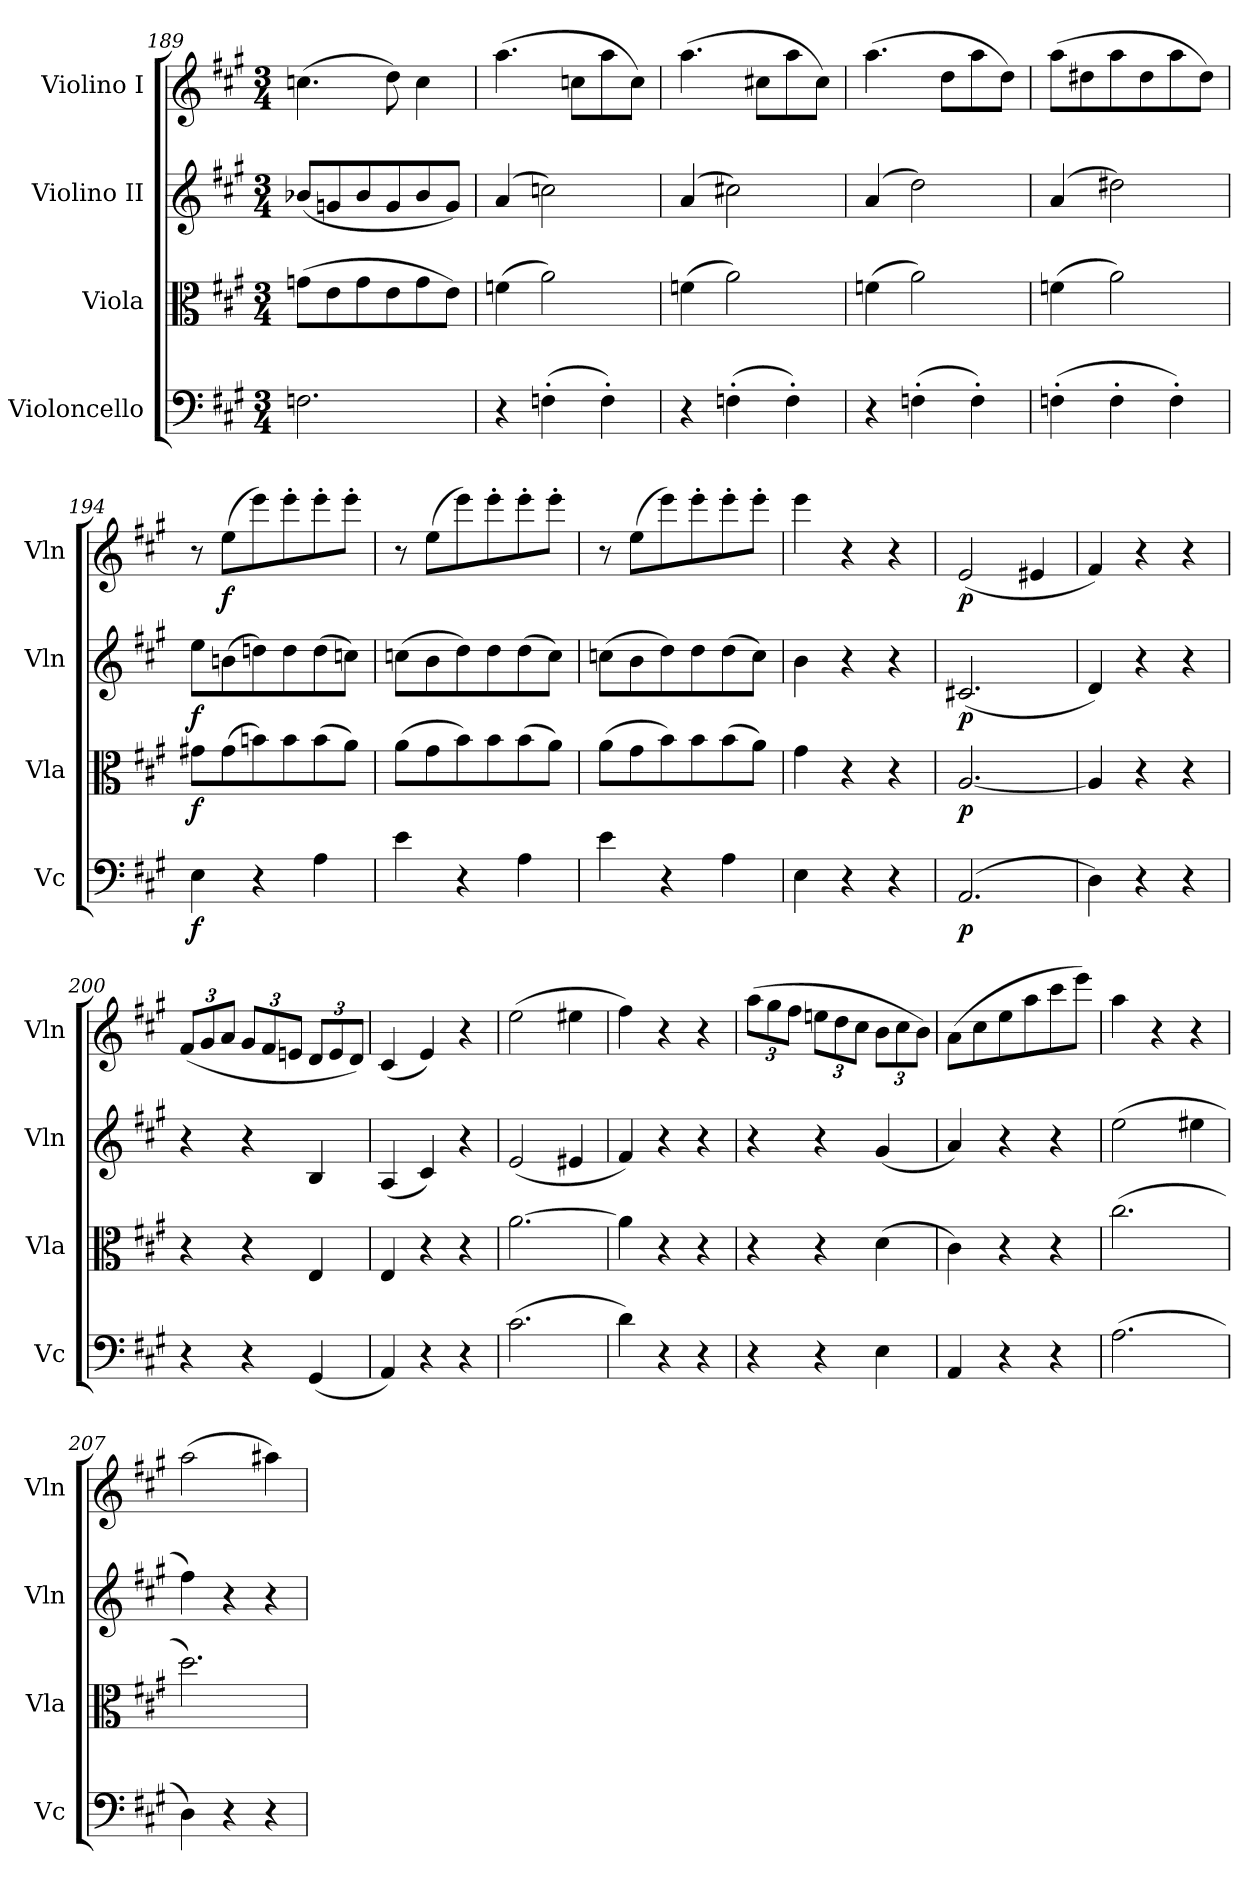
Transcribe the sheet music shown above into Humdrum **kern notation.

**kern	**dynam	**kern	**dynam	**kern	**dynam	**kern	**dynam
*part4	*part4	*part3	*part3	*part2	*part2	*part1	*part1
*staff4	*staff4	*staff3	*staff3	*staff2	*staff2	*staff1	*staff1
*I"Violoncello	*	*I"Viola	*	*I"Violino II	*	*I"Violino I	*
*I'Vc	*	*I'Vla	*	*I'Vln	*	*I'Vln	*
!!LO:LB:g=z
*clefF4	*	*clefC3	*	*clefG2	*	*clefG2	*
*k[f#c#g#]	*	*k[f#c#g#]	*	*k[f#c#g#]	*	*k[f#c#g#]	*
*A:	*	*A:	*	*A:	*	*A:	*
*M3/4	*	*M3/4	*	*M3/4	*	*M3/4	*
=189	=189	=189	=189	=189	=189	=189	=189
2.Fn	.	(8gnL	.	(8b-XL	.	(4.ccn	.
.	.	8e	.	8gn	.	.	.
.	.	8g	.	8b-	.	.	.
.	.	8e	.	8g	.	8dd)	.
.	.	8g	.	8b-	.	4cc	.
.	.	8eJ)	.	8gJ)	.	.	.
=190	=190	=190	=190	=190	=190	=190	=190
4r	.	(4fn	.	(4a	.	(4.aa	.
(4Fn'	.	2a)	.	2ccn)	.	.	.
.	.	.	.	.	.	8ccnL	.
4F')	.	.	.	.	.	8aa	.
.	.	.	.	.	.	8ccJ)	.
=191	=191	=191	=191	=191	=191	=191	=191
4r	.	(4fn	cre	(4a	cre	(4.aa	cre
(4Fn'	.	2a)	.	2cc#X)	.	.	.
.	.	.	.	.	.	8cc#XL	.
4F')	cre	.	.	.	.	8aa	.
.	.	.	.	.	.	8cc#J)	.
=192	=192	=192	=192	=192	=192	=192	=192
4r	.	(4fn	.	(4a	.	(4.aa	.
(4Fn'	scen	2a)	scen	2dd)	scen	.	.
.	.	.	.	.	.	8ddL	scen
4F')	.	.	.	.	.	8aa	.
.	.	.	.	.	.	8ddJ)	.
=193	=193	=193	=193	=193	=193	=193	=193
(4Fn'	.	(4fn	.	(4a	.	(8aaL	.
.	.	.	.	.	.	8dd#X	.
4F'	do	2a)	do	2dd#X)	do	8aa	do
.	.	.	.	.	.	8dd#	.
4F')	.	.	.	.	.	8aa	.
.	.	.	.	.	.	8dd#J)	.
=194	=194	=194	=194	=194	=194	=194	=194
4E	f	8g#XL	f	8eeL	f	8r	.
.	.	(8g#	.	(8bn	.	(8eeL	f
4r	.	8bn)	.	8ddn)	.	8eee)	.
.	.	8b	.	8dd	.	8eee'	.
4A	.	(8b	.	(8dd	.	8eee'	.
.	.	8aJ)	.	8ccnJ)	.	8eee'J	.
=195	=195	=195	=195	=195	=195	=195	=195
4e	.	(8aL	.	(8ccnL	.	8r	.
.	.	8g#	.	8b	.	(8eeL	.
4r	.	8b)	.	8dd)	.	8eee)	.
.	.	8b	.	8dd	.	8eee'	.
4A	.	(8b	.	(8dd	.	8eee'	.
.	.	8aJ)	.	8ccJ)	.	8eee'J	.
!!LO:LB:g=z
=196	=196	=196	=196	=196	=196	=196	=196
4e	.	(8aL	.	(8ccnL	.	8r	.
.	.	8g#	.	8b	.	(8eeL	.
4r	.	8b)	.	8dd)	.	8eee)	.
.	.	8b	.	8dd	.	8eee'	.
4A	.	(8b	.	(8dd	.	8eee'	.
.	.	8aJ)	.	8ccJ)	.	8eee'J	.
=197	=197	=197	=197	=197	=197	=197	=197
4E	.	4g#	.	4b	.	4eee	.
4r	.	4r	.	4r	.	4r	.
4r	.	4r	.	4r	.	4r	.
=198	=198	=198	=198	=198	=198	=198	=198
(2.AA	p	[2.A	p	(2.c#X	p	(2e	p
.	.	.	.	.	.	4e#X	.
=199	=199	=199	=199	=199	=199	=199	=199
4D)	.	4A]	.	4d)	.	4f#)	.
4r	.	4r	.	4r	.	4r	.
4r	.	4r	.	4r	.	4r	.
=200	=200	=200	=200	=200	=200	=200	=200
*	*	*	*	*	*	*Xbrackettup	*
4r	.	4r	.	4r	.	(12f#L	.
.	.	.	.	.	.	12g#	.
.	.	.	.	.	.	12aJ	.
4r	.	4r	.	4r	.	12g#L	.
.	.	.	.	.	.	12f#	.
.	.	.	.	.	.	12enJ	.
(4GG#	.	4E	.	4B	.	12dL	.
.	.	.	.	.	.	12e	.
.	.	.	.	.	.	12dJ)	.
=201	=201	=201	=201	=201	=201	=201	=201
4AA)	.	4E	.	(4A	.	(4c#	.
4r	.	4r	.	4c#)	.	4e)	.
4r	.	4r	.	4r	.	4r	.
=202	=202	=202	=202	=202	=202	=202	=202
(2.c#	.	[2.a	.	(2e	.	(2ee	.
.	.	.	.	4e#X	.	4ee#X	.
=203	=203	=203	=203	=203	=203	=203	=203
4d)	.	4a]	.	4f#)	.	4ff#)	.
4r	.	4r	.	4r	.	4r	.
4r	.	4r	.	4r	.	4r	.
!!LO:LB:g=z
=204	=204	=204	=204	=204	=204	=204	=204
4r	.	4r	.	4r	.	(12aaL	.
.	.	.	.	.	.	12gg#	.
.	.	.	.	.	.	12ff#J	.
4r	.	4r	.	4r	.	12eenL	.
.	.	.	.	.	.	12dd	.
.	.	.	.	.	.	12cc#J	.
4E	.	(4d	.	(4g#	.	12bL	.
.	.	.	.	.	.	12cc#	.
.	.	.	.	.	.	12bJ)	.
=205	=205	=205	=205	=205	=205	=205	=205
4AA	.	4c#)	.	4a)	.	(8aL	.
.	.	.	.	.	.	8cc#	.
4r	.	4r	.	4r	.	8ee	.
.	.	.	.	.	.	8aa	.
4r	.	4r	.	4r	.	8ccc#	.
.	.	.	.	.	.	8eeeJ)	.
=206	=206	=206	=206	=206	=206	=206	=206
(2.A	.	(2.cc#	.	(2ee	.	4aa	.
.	.	.	.	.	.	4r	.
.	.	.	.	4ee#X	.	4r	.
=207	=207	=207	=207	=207	=207	=207	=207
4D)	.	2.dd)	.	4ff#)	.	(2aa	.
4r	.	.	.	4r	.	.	.
4r	.	.	.	4r	.	4aa#X)	.
=	=	=	=	=	=	=	=
*-	*-	*-	*-	*-	*-	*-	*-
